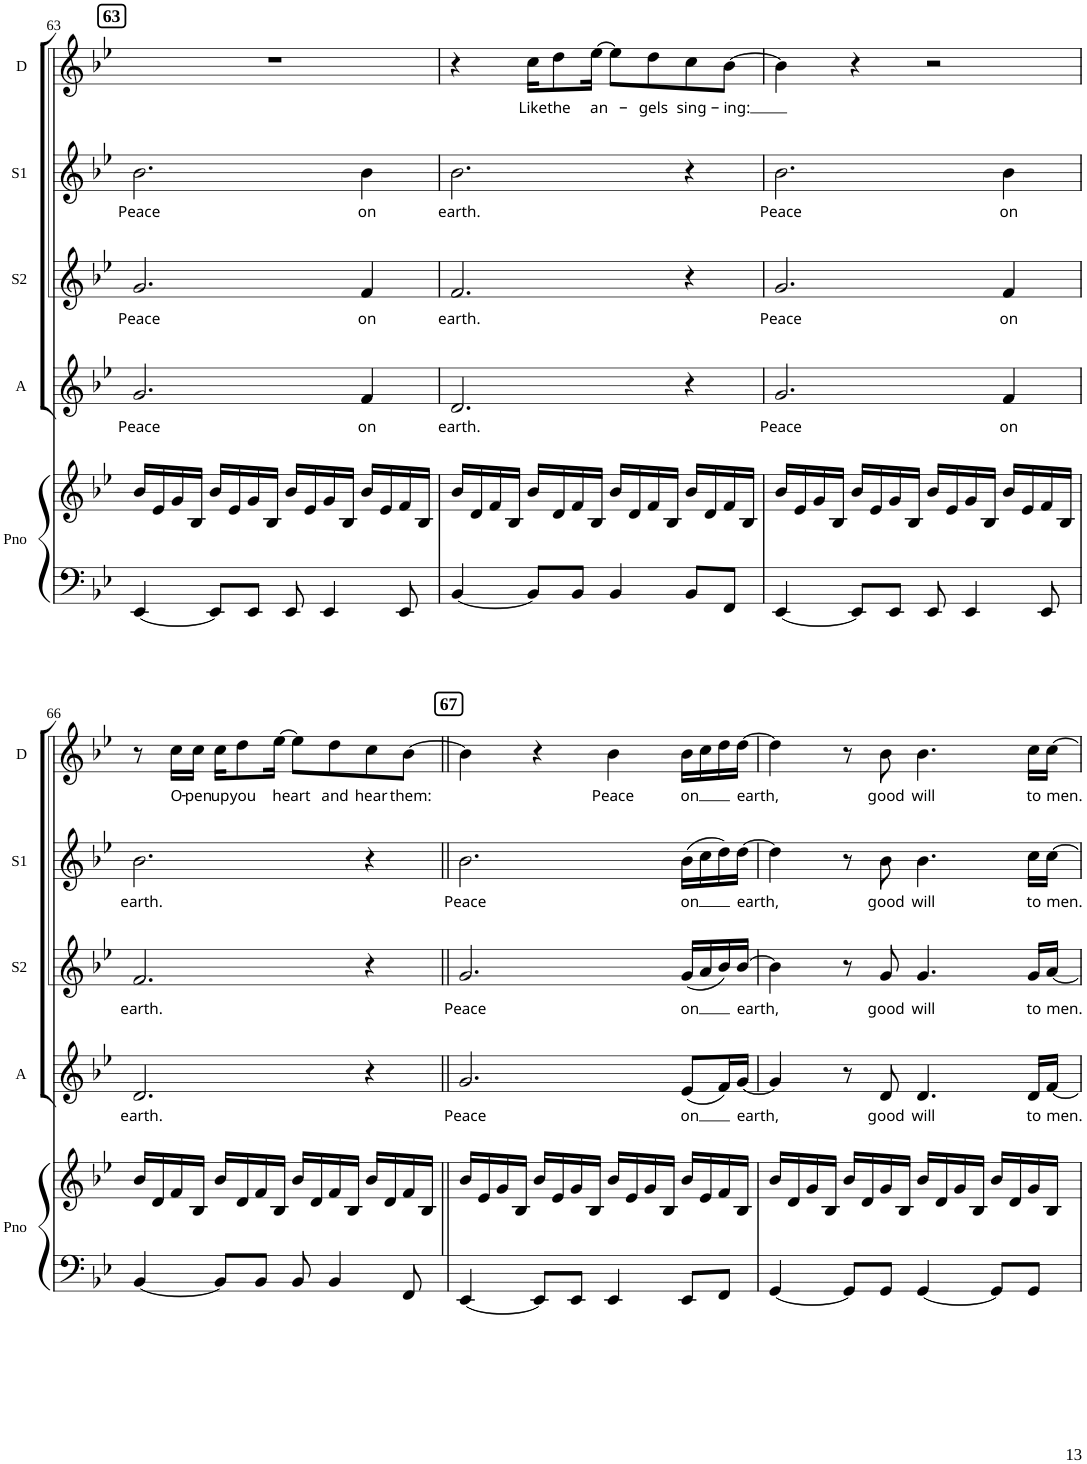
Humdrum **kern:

**kern	**kern	**kern	**text	**kern	**text	**kern	**text	**kern	**text
*part5	*part5	*part4	*part4	*part3	*part3	*part2	*part2	*part1	*part1
*staff6	*staff5	*staff4	*staff4	*staff3	*staff3	*staff2	*staff2	*staff1	*staff1
*I"Piano	*	*I"Alto	*	*I"Soprano 2	*	*I"Soprano 1	*	*I"Descant	*
*I'Pno	*	*I'A	*	*I'S2	*	*I'S1	*	*I'D	*
!!LO:PB:g=z
*clefF4	*clefG2	*clefG2	*	*clefG2	*	*clefG2	*	*clefG2	*
*k[b-e-]	*k[b-e-]	*k[b-e-]	*	*k[b-e-]	*	*k[b-e-]	*	*k[b-e-]	*
*B-:	*B-:	*B-:	*	*B-:	*	*B-:	*	*B-:	*
*M4/4	*M4/4	*M4/4	*	*M4/4	*	*M4/4	*	*M4/4	*
!!LO:REH:place=s1:a:B:cj:fs=9.9:t=63
=63	=63	=63	=63	=63	=63	=63	=63	=63	=63
!	!	!	!LO:LY:b	!	!LO:LY:b	!	!LO:LY:b	!	!
[4EE-/	16b-/LL	2.g/	Peace	2.g/	Peace	2.b-\	Peace	1r	.
.	16e-/	.	.	.	.	.	.	.	.
.	16g/	.	.	.	.	.	.	.	.
.	16B-/JJ	.	.	.	.	.	.	.	.
8EE-/L]	16b-/LL	.	.	.	.	.	.	.	.
.	16e-/	.	.	.	.	.	.	.	.
8EE-/J	16g/	.	.	.	.	.	.	.	.
.	16B-/JJ	.	.	.	.	.	.	.	.
8EE-/	16b-/LL	.	.	.	.	.	.	.	.
.	16e-/	.	.	.	.	.	.	.	.
4EE-/	16g/	.	.	.	.	.	.	.	.
.	16B-/JJ	.	.	.	.	.	.	.	.
!	!	!	!LO:LY:b	!	!LO:LY:b	!	!LO:LY:b	!	!
.	16b-/LL	4f/	on	4f/	on	4b-\	on	.	.
.	16e-/	.	.	.	.	.	.	.	.
8EE-/	16f/	.	.	.	.	.	.	.	.
.	16B-/JJ	.	.	.	.	.	.	.	.
=64	=64	=64	=64	=64	=64	=64	=64	=64	=64
!	!	!	!LO:LY:b	!	!LO:LY:b	!	!LO:LY:b	!	!
[4BB-/	16b-/LL	2.d/	earth.	2.f/	earth.	2.b-\	earth.	4r	.
.	16d/	.	.	.	.	.	.	.	.
.	16f/	.	.	.	.	.	.	.	.
.	16B-/JJ	.	.	.	.	.	.	.	.
!	!	!	!	!	!	!	!	!	!LO:LY:b
8BB-/L]	16b-/LL	.	.	.	.	.	.	16cc\KL	Like
!	!	!	!	!	!	!	!	!	!LO:LY:b
.	16d/	.	.	.	.	.	.	8dd\	the
8BB-/J	16f/	.	.	.	.	.	.	.	.
!	!	!	!	!	!	!	!	!	!LO:LY:b
.	16B-/JJ	.	.	.	.	.	.	[16ee-\Jk	an-
4BB-/	16b-/LL	.	.	.	.	.	.	8ee-\L]	.
.	16d/	.	.	.	.	.	.	.	.
!	!	!	!	!	!	!	!	!	!LO:LY:b
.	16f/	.	.	.	.	.	.	8dd\	-gels
.	16B-/JJ	.	.	.	.	.	.	.	.
!	!	!	!	!	!	!	!	!	!LO:LY:b
8BB-/L	16b-/LL	4r	.	4r	.	4r	.	8cc\	sing-
.	16d/	.	.	.	.	.	.	.	.
!	!	!	!	!	!	!	!	!	!LO:LY:b
8FF/J	16f/	.	.	.	.	.	.	[8b-\J	-ing:
.	16B-/JJ	.	.	.	.	.	.	.	.
=65	=65	=65	=65	=65	=65	=65	=65	=65	=65
!	!	!	!LO:LY:b	!	!LO:LY:b	!	!LO:LY:b	!	!
[4EE-/	16b-/LL	2.g/	Peace	2.g/	Peace	2.b-\	Peace	4b-\]	.
.	16e-/	.	.	.	.	.	.	.	.
.	16g/	.	.	.	.	.	.	.	.
.	16B-/JJ	.	.	.	.	.	.	.	.
8EE-/L]	16b-/LL	.	.	.	.	.	.	4r	.
.	16e-/	.	.	.	.	.	.	.	.
8EE-/J	16g/	.	.	.	.	.	.	.	.
.	16B-/JJ	.	.	.	.	.	.	.	.
8EE-/	16b-/LL	.	.	.	.	.	.	2r	.
.	16e-/	.	.	.	.	.	.	.	.
4EE-/	16g/	.	.	.	.	.	.	.	.
.	16B-/JJ	.	.	.	.	.	.	.	.
!	!	!	!LO:LY:b	!	!LO:LY:b	!	!LO:LY:b	!	!
.	16b-/LL	4f/	on	4f/	on	4b-\	on	.	.
.	16e-/	.	.	.	.	.	.	.	.
8EE-/	16f/	.	.	.	.	.	.	.	.
.	16B-/JJ	.	.	.	.	.	.	.	.
!!LO:LB:g=z
=66	=66	=66	=66	=66	=66	=66	=66	=66	=66
!	!	!	!LO:LY:b	!	!LO:LY:b	!	!LO:LY:b	!	!
[4BB-/	16b-/LL	2.d/	earth.	2.f/	earth.	2.b-\	earth.	8r	.
.	16d/	.	.	.	.	.	.	.	.
!	!	!	!	!	!	!	!	!	!LO:LY:b
.	16f/	.	.	.	.	.	.	16cc\LL	O-
!	!	!	!	!	!	!	!	!	!LO:LY:b
.	16B-/JJ	.	.	.	.	.	.	16cc\JJ	-pen
!	!	!	!	!	!	!	!	!	!LO:LY:b
8BB-/L]	16b-/LL	.	.	.	.	.	.	16cc\KL	up
!	!	!	!	!	!	!	!	!	!LO:LY:b
.	16d/	.	.	.	.	.	.	8dd\	you
8BB-/J	16f/	.	.	.	.	.	.	.	.
!	!	!	!	!	!	!	!	!	!LO:LY:b
.	16B-/JJ	.	.	.	.	.	.	[16ee-\Jk	heart
8BB-/	16b-/LL	.	.	.	.	.	.	8ee-\L]	.
.	16d/	.	.	.	.	.	.	.	.
!	!	!	!	!	!	!	!	!	!LO:LY:b
4BB-/	16f/	.	.	.	.	.	.	8dd\	and
.	16B-/JJ	.	.	.	.	.	.	.	.
!	!	!	!	!	!	!	!	!	!LO:LY:b
.	16b-/LL	4r	.	4r	.	4r	.	8cc\	hear
.	16d/	.	.	.	.	.	.	.	.
!	!	!	!	!	!	!	!	!	!LO:LY:b
8FF/	16f/	.	.	.	.	.	.	[8b-\J	them:
.	16B-/JJ	.	.	.	.	.	.	.	.
!!LO:REH:place=s1:a:B:cj:fs=9.9:t=67
=67||	=67||	=67||	=67||	=67||	=67||	=67||	=67||	=67||	=67||
!	!	!	!LO:LY:b	!	!LO:LY:b	!	!LO:LY:b	!	!
[4EE-/	16b-/LL	2.g/	Peace	2.g/	Peace	2.b-\	Peace	4b-\]	.
.	16e-/	.	.	.	.	.	.	.	.
.	16g/	.	.	.	.	.	.	.	.
.	16B-/JJ	.	.	.	.	.	.	.	.
8EE-/L]	16b-/LL	.	.	.	.	.	.	4r	.
.	16e-/	.	.	.	.	.	.	.	.
8EE-/J	16g/	.	.	.	.	.	.	.	.
.	16B-/JJ	.	.	.	.	.	.	.	.
!	!	!	!	!	!	!	!	!	!LO:LY:b
4EE-/	16b-/LL	.	.	.	.	.	.	4b-\	Peace
.	16e-/	.	.	.	.	.	.	.	.
.	16g/	.	.	.	.	.	.	.	.
.	16B-/JJ	.	.	.	.	.	.	.	.
!	!	!	!LO:LY:b	!	!LO:LY:b	!	!LO:LY:b	!	!LO:LY:b
8EE-/L	16b-/LL	(8e-/L	on	(16g/LL	on	(16b-\LL	on	16b-\LL	on
.	16e-/	.	.	16a/	.	16cc\	.	16cc\	.
8FF/J	16f/	16f/L)	.	16b-/)	.	16dd\)	.	16dd\	.
!	!	!	!LO:LY:b	!	!LO:LY:b	!	!LO:LY:b	!	!LO:LY:b
.	16B-/JJ	[16g/JJ	earth,	[16b-/JJ	earth,	[16dd\JJ	earth,	[16dd\JJ	earth,
=68	=68	=68	=68	=68	=68	=68	=68	=68	=68
[4GG/	16b-/LL	4g/]	.	4b-\]	.	4dd\]	.	4dd\]	.
.	16d/	.	.	.	.	.	.	.	.
.	16g/	.	.	.	.	.	.	.	.
.	16B-/JJ	.	.	.	.	.	.	.	.
8GG/L]	16b-/LL	8r	.	8r	.	8r	.	8r	.
.	16d/	.	.	.	.	.	.	.	.
!	!	!	!LO:LY:b	!	!LO:LY:b	!	!LO:LY:b	!	!LO:LY:b
8GG/J	16g/	8d/	good	8g/	good	8b-\	good	8b-\	good
.	16B-/JJ	.	.	.	.	.	.	.	.
!	!	!	!LO:LY:b	!	!LO:LY:b	!	!LO:LY:b	!	!LO:LY:b
[4GG/	16b-/LL	4.d/	will	4.g/	will	4.b-\	will	4.b-\	will
.	16d/	.	.	.	.	.	.	.	.
.	16g/	.	.	.	.	.	.	.	.
.	16B-/JJ	.	.	.	.	.	.	.	.
8GG/L]	16b-/LL	.	.	.	.	.	.	.	.
.	16d/	.	.	.	.	.	.	.	.
!	!	!	!LO:LY:b	!	!LO:LY:b	!	!LO:LY:b	!	!LO:LY:b
8GG/J	16g/	16d/LL	to	16g/LL	to	16cc\LL	to	16cc\LL	to
!	!	!	!LO:LY:b	!	!LO:LY:b	!	!LO:LY:b	!	!LO:LY:b
.	16B-/JJ	[16f/JJ	men.	[16a/JJ	men.	[16cc\JJ	men.	[16cc\JJ	men.
=	=	=	=	=	=	=	=	=	=
*-	*-	*-	*-	*-	*-	*-	*-	*-	*-
